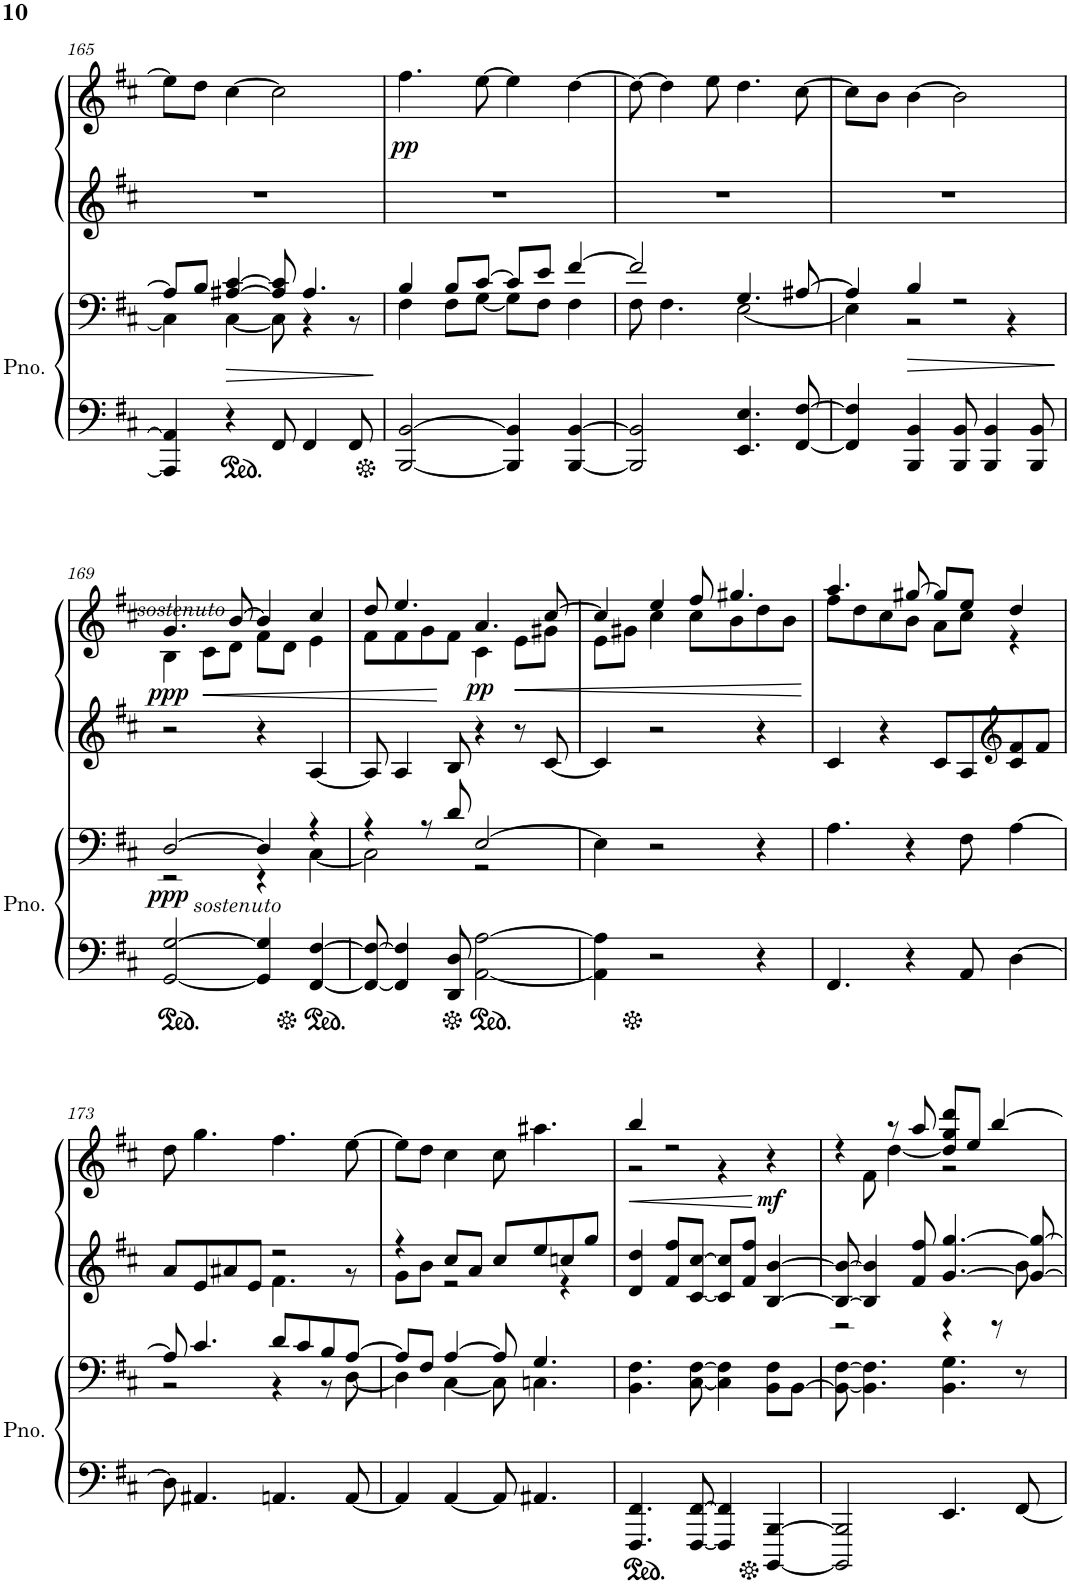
**kern	**kern	**dynam	**kern	**kern	**dynam
*part2	*part2	*part2	*part1	*part1	*part1
*staff4	*staff3	*staff3/4	*staff2	*staff1	*staff1/2
*I"Piano	*	*	*I"Piano	*	*
*I'Pno.	*	*	*I'Pno.	*	*
!!LO:PB:g=z
*clefF4	*clefG2	*	*clefG2	*clefG2	*
*k[f#c#]	*k[f#c#]	*	*k[f#c#]	*k[f#c#]	*
*M4/4	*M4/4	*	*M4/4	*M4/4	*
=165	=165	=165	=165	=165	=165
*	*^	*	*	*	*
4AAA/] 4AA/]	8A/L]	4C#\]	.	1r	8ee\L]	.
.	8B/J	.	.	.	8dd\J	.
!	!	!	!LO:HP:b	!	!	!
4r	[4A#X/ [4c#/	[4C#\	>	.	[4cc#\	.
8FF#/	8A#/] 8c#/]	8C#\]	.	.	2cc#\]	.
4FF#/	4.A#/	4r	.	.	.	.
8FF#/	.	8r	.	.	.	.
*	*v	*v	*	*	*	*
.	.	]	.	.	.
=166	=166	=166	=166	=166	=166
*	*^	*	*	*	*
!	!	!	!	!	!	!LO:DY:b
[2BBB/ [2BB/	4B/	4F#\	.	1r	4.ff#\	pp
.	8B/L	8F#\L	.	.	.	.
.	[8c#/J	[8G\J	.	.	[8ee\	.
4BBB/] 4BB/]	8c#/L]	8G\L]	.	.	4ee\]	.
.	8e/J	8F#\J	.	.	.	.
[4BBB/ [4BB/	[4f#/	4F#\	.	.	[4dd\	.
=167	=167	=167	=167	=167	=167	=167
2BBB/] 2BB/]	2f#/]	8F#\	.	1r	8dd\_	.
.	.	4.F#\	.	.	4dd\]	.
.	.	.	.	.	8ee\	.
4.EE/ 4.E/	4.G/	[2E\	.	.	4.dd\	.
[8FF#/ [8F#/	[8A#X/	.	.	.	[8cc#\	.
=168	=168	=168	=168	=168	=168	=168
4FF#/] 4F#/]	4A#/]	4E\]	.	1r	8cc#\L]	.
.	.	.	.	.	8b\J	.
!	!	!	!LO:HP:b	!	!	!
4BBB/ 4BB/	4B/	2r	>	.	[4b\	.
8BBB/ 8BB/	2r	.	.	.	2b\]	.
4BBB/ 4BB/	.	.	.	.	.	.
.	.	4r	.	.	.	.
8BBB/ 8BB/	.	.	.	.	.	.
*	*v	*v	*	*	*	*
.	.	]	.	.	.
!!LO:LB:g=z
=169	=169	=169	=169	=169	=169
*	*^	*	*	*^	*
!	!	!	!	!	!LO:TX:b:i:t=sostenuto	!	!
!	!LO:TX:b:i:t=sostenuto	!	!	!	!	!	!
!	!	!	!LO:DY:b	!	!	!	!LO:DY:b
[2GG/ [2G/	[2D/	2r	ppp	2r	4.g/	4B\	ppp
!	!	!	!	!	!	!	!LO:HP:b
.	.	.	.	.	.	8c#\L	<
.	.	.	.	.	[8b/	8d\J	.
4GG/] 4G/]	4D/]	4r	.	4r	4b/]	8f#\L	.
.	.	.	.	.	.	8d\J	.
[4FF#/ [4F#/	4r	[4C#\	.	[4A/	4cc#/	4e\	.
=170	=170	=170	=170	=170	=170	=170	=170
8FF#/_ 8F#/_	4r	2C#\]	.	8A/]	8dd/	8f#\L	.
4FF#/] 4F#/]	.	.	.	4A/	4.ee/	8f#\	.
.	8r	.	.	.	.	8g\	.
8DD/ 8D/	8d/	.	.	8B/	.	8f#\J	[
!	!	!	!	!	!	!	!LO:DY:b
[2AA\ [2A\	[2E/	2r	.	4r	4.a/	4c#\	pp
!	!	!	!	!	!	!	!LO:HP:b
.	.	.	.	8r	.	8e\L	<
.	.	.	.	[8c#/	[8cc#/	8g#X\J	.
*	*v	*v	*	*	*	*	*
=171	=171	=171	=171	=171	=171	=171
4AA\] 4A\]	4E\]	.	4c#/]	4cc#/]	8e\L	.
.	.	.	.	.	8g#X\J	.
2r	2r	.	2r	4ee/	4cc#\	.
.	.	.	.	8ff#/	8cc#\L	.
.	.	.	.	4.gg#X/	8b\	.
4r	4r	.	4r	.	8dd\	.
.	.	.	.	.	8b\J	.
*	*	*	*	*v	*v	*
.	.	.	.	.	[
=172	=172	=172	=172	=172	=172
*	*	*	*	*^	*
4.FF#/	4.A\	.	4c#/	4.aa/	8ff#\L	.
.	.	.	.	.	8dd\	.
.	.	.	4r	.	8cc#\	.
4r	4r	.	.	[8gg#X/	8b\J	.
.	.	.	8c#/L	8gg#/L]	8a\L	.
8AA/	8F#\	.	8A/	8ee/J	8cc#\J	.
*	*	*	*clefG2	*	*	*
[4D\	[4A\	.	8c#/ 8f#/	4dd/	4r	.
.	.	.	8f#/J	.	.	.
*	*	*	*	*v	*v	*
!!LO:LB:g=z
=173	=173	=173	=173	=173	=173
*	*^	*	*^	*	*
8D\]	8A/]	2r	.	8a/L	2ryy	8dd\	.
4.AA#X/	4.c#/	.	.	8e/	.	4.gg\	.
.	.	.	.	8a#X/	.	.	.
.	.	.	.	8e/J	.	.	.
4.AAn/	8d/L	4r	.	2r	4.f#\	4.ff#\	.
.	8c#/	.	.	.	.	.	.
.	8B/	8r	.	.	.	.	.
[8AA/	[8A/J	[8D\	.	.	8r	[8ee\	.
=174	=174	=174	=174	=174	=174	=174	=174
4AA/]	8A/L]	4D\]	.	4r	8g\L	8ee\L]	.
.	8F#/J	.	.	.	8b\J	8dd\J	.
[4AA/	[4A/	[4C#\	.	8cc#/L	2r	4cc#\	.
.	.	.	.	8a/J	.	.	.
8AA/]	8A/]	8C#\]	.	8cc#/L	.	8cc#\	.
4.AA#X/	4.G/	4.Cn\	.	8ee/	.	4.aa#X\	.
.	.	.	.	8ccn/	4r	.	.
.	.	.	.	8gg/J	.	.	.
*	*v	*v	*	*	*	*	*
*	*	*	*v	*v	*	*
=175	=175	=175	=175	=175	=175
!	!	!	!	!	!LO:HP:b
*	*	*	*	*^	*
4.FFF#/ 4.FF#/	4.BB\ 4.F#\	.	4d/ 4dd/	4bb/	2r	<
.	.	.	8f#/ 8ff#/L	2r	.	.
[8FFF#/ [8FF#/	[8C#\ [8F#\	.	[8c#/ [8cc#/J	.	.	.
4FFF#/] 4FF#/]	4C#\] 4F#\]	.	8c#/] 8cc#/]L	.	4r	.
.	.	.	8f#/ 8ff#/J	.	.	.
!	!	!	!	!	!	!LO:DY:n=1:b
[4BBBB/ [4BBB/	8BB\ 8F#\L	.	[4B/ [4b/	4r	4ryy	[ mf
.	[8BB\J	.	.	.	.	.
=176	=176	=176	=176	=176	=176	=176
*	*	*	*^	*	*	*
2BBBB/] 2BBB/]	8BB\_ [8F#\	.	8B/_ 8b/_	2r	4r	8ryy	.
.	4.BB\] 4.F#\]	.	4B/] 4b/]	.	.	8f#\	.
.	.	.	.	.	8r	[4dd\	.
.	.	.	8f#/ 8ff#/	.	8aa/	.	.
4.EE/	4.BB\ 4.G\	.	[4.g/ [4.gg/	4r	8dd/] 8gg/ 8ddd/L	2r	.
.	.	.	.	.	8ee/J	.	.
.	.	.	.	8r	[4bb/	.	.
[8FF#/	8r	.	8g/_ 8gg/_	8b\	.	.	.
*	*	*	*v	*v	*	*	*
*	*	*	*	*v	*v	*
=	=	=	=	=	=
*-	*-	*-	*-	*-	*-
